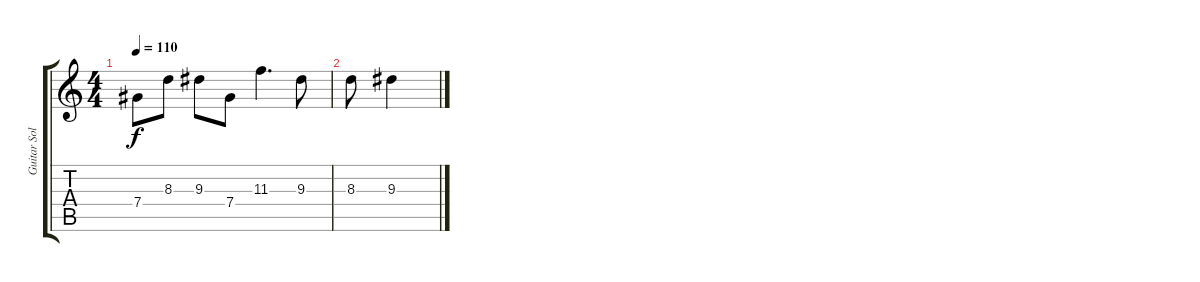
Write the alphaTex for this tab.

\track ("Guitar Solo" "Guitar Sol") {instrument distortionguitar}
\staff {score tabs}
\tuning (Eb4 Bb3 Gb3 Db3 Ab2 Eb2) {hide}
\ts (4 4)
\tempo 110
\clef g2
\ks c
7.4{t}.8{dy f} 8.3.8 9.3.8 7.4.8 11.3.4{d} 9.3.8 |
8.3.8 9.3.4
